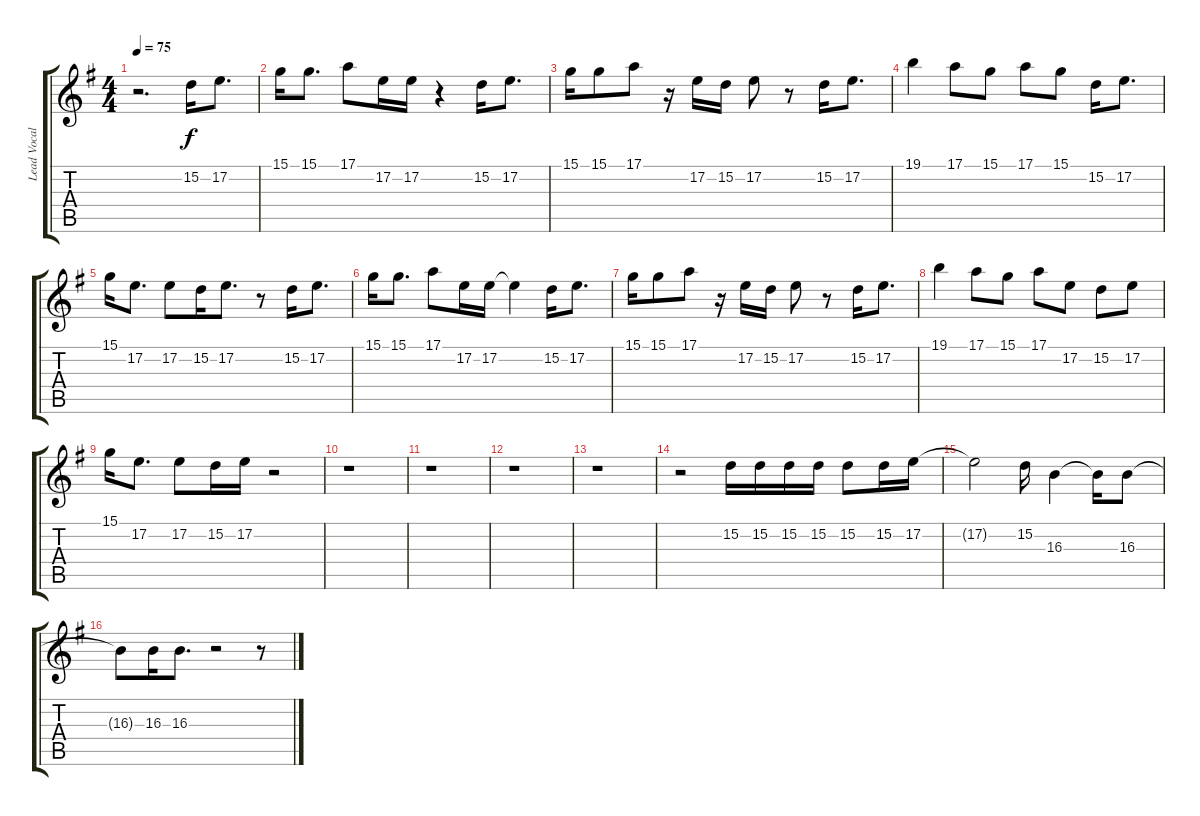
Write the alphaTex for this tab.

\track ("Lead Vocal" "Lead Vocal") {instrument flute}
\staff {score tabs}
\tuning (E4 B3 G3 D3 A2 E2) {hide}
\ts (4 4)
\tempo 75
\clef g2
\ks eminor
r.2{d dy f} 15.2.16 17.2.8{d} |
15.1.16 15.1.8{d} 17.1.8 17.2.16 17.2.16 r.4 15.2.16 17.2.8{d} |
15.1.16 15.1.8 17.1.8 r.16 17.2.16 15.2.16 17.2.8 r.8 15.2.16 17.2.8{d} |
19.1.4 17.1.8 15.1.8 17.1.8 15.1.8 15.2.16 17.2.8{d} |
15.1.16 17.2.8{d} 17.2.8 15.2.16 17.2.8{d} r.8 15.2.16 17.2.8{d} |
15.1.16 15.1.8{d} 17.1.8 17.2.16 17.2.16 17.2{t}.4 15.2.16 17.2.8{d} |
15.1.16 15.1.8 17.1.8 r.16 17.2.16 15.2.16 17.2.8 r.8 15.2.16 17.2.8{d} |
19.1.4 17.1.8 15.1.8 17.1.8 17.2.8 15.2.8 17.2.8 |
15.1.16 17.2.8{d} 17.2.8 15.2.16 17.2.16 r.2 |
r.1 |
r.1 |
r.1 |
r.1 |
r.2 15.2.16 15.2.16 15.2.16 15.2.16 15.2.8 15.2.16 17.2.16 |
17.2{t}.2 15.2.16 16.3.4 16.3{t}.16 16.3.8 |
16.3{t}.8 16.3.16 16.3.8{d} r.2 r.8
